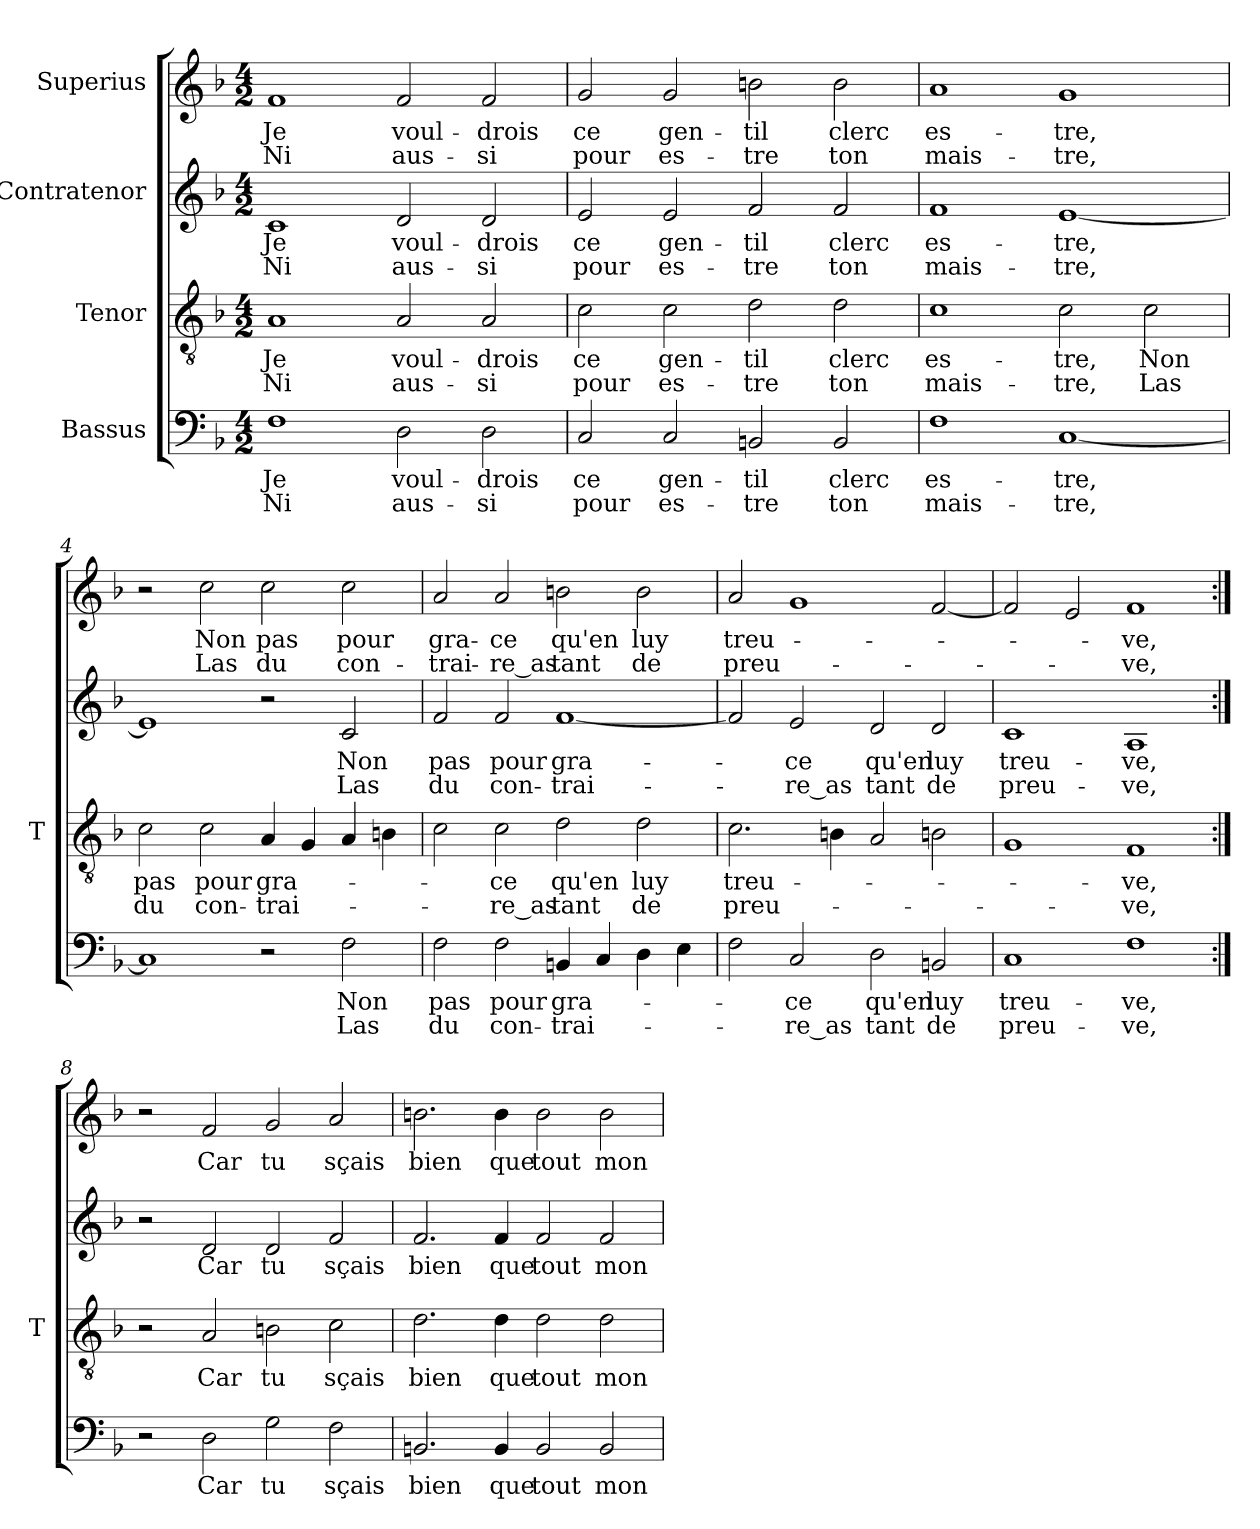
**kern	**text	**text	**kern	**text	**text	**kern	**text	**text	**kern	**text	**text
*part4	*part4	*part4	*part3	*part3	*part3	*part2	*part2	*part2	*part1	*part1	*part1
*staff4	*staff4	*staff4	*staff3	*staff3	*staff3	*staff2	*staff2	*staff2	*staff1	*staff1	*staff1
*I"Bassus	*	*	*I"Tenor	*	*	*I"Contratenor	*	*	*I"Superius	*	*
*	*	*	*I'T	*	*	*	*	*	*	*	*
*clefF4	*	*	*clefGv2	*	*	*clefG2	*	*	*clefG2	*	*
*k[b-]	*	*	*k[b-]	*	*	*k[b-]	*	*	*k[b-]	*	*
*M4/2	*	*	*M4/2	*	*	*M4/2	*	*	*M4/2	*	*
=1	=1	=1	=1	=1	=1	=1	=1	=1	=1	=1	=1
1F	-Je	-Ni	1A	-Je	-Ni	1c	-Je	-Ni	1f	-Je	-Ni
2D	voul-	aus-	2A	voul-	aus-	2d	voul-	aus-	2f	voul-	aus-
2D	-drois	-si	2A	-drois	-si	2d	-drois	-si	2f	-drois	-si
=2	=2	=2	=2	=2	=2	=2	=2	=2	=2	=2	=2
2C	-ce	-pour	2c	-ce	-pour	2e	-ce	-pour	2g	-ce	-pour
2C	gen-	es-	2c	gen-	es-	2e	gen-	es-	2g	gen-	es-
2BBn	-til	-tre	2d	-til	-tre	2f	-til	-tre	2bn	-til	-tre
2BB	-clerc	-ton	2d	-clerc	-ton	2f	-clerc	-ton	2b	-clerc	-ton
=3	=3	=3	=3	=3	=3	=3	=3	=3	=3	=3	=3
1F	es-	mais-	1c	es-	mais-	1f	es-	mais-	1a	es-	mais-
[1C	-tre,	-tre,	2c	-tre,	-tre,	[1e	-tre,	-tre,	1g	-tre,	-tre,
.	.	.	2c	-Non	-Las	.	.	.	.	.	.
=4	=4	=4	=4	=4	=4	=4	=4	=4	=4	=4	=4
1C]	.	.	2c	-pas	-du	1e]	.	.	2r	.	.
.	.	.	2c	-pour	con-	.	.	.	2cc	-Non	-Las
2r	.	.	4A	gra-	trai-	2r	.	.	2cc	-pas	-du
.	.	.	4G	.	.	.	.	.	.	.	.
2F	-Non	-Las	4A	.	.	2c	-Non	-Las	2cc	-pour	con-
.	.	.	4Bn	.	.	.	.	.	.	.	.
=5	=5	=5	=5	=5	=5	=5	=5	=5	=5	=5	=5
2F	-pas	-du	2c	.	.	2f	-pas	-du	2a	gra-	trai-
2F	-pour	con-	2c	-ce	-re_as	2f	-pour	con-	2a	-ce	-re_as
4BBn	gra-	trai-	2d	-qu'en	-tant	[1f	gra-	trai-	2bn	-qu'en	-tant
4C	.	.	.	.	.	.	.	.	.	.	.
4D	.	.	2d	-luy	-de	.	.	.	2b	-luy	-de
4E	.	.	.	.	.	.	.	.	.	.	.
=6	=6	=6	=6	=6	=6	=6	=6	=6	=6	=6	=6
2F	.	.	2.c	treu-	preu-	2f]	.	.	2a	treu-	preu-
2C	-ce	-re_as	.	.	.	2e	-ce	-re_as	1g	.	.
.	.	.	4Bn	.	.	.	.	.	.	.	.
2D	-qu'en	-tant	2A	.	.	2d	-qu'en	-tant	.	.	.
2BBn	-luy	-de	2Bn	.	.	2d	-luy	-de	[2f	.	.
=7	=7	=7	=7	=7	=7	=7	=7	=7	=7	=7	=7
1C	treu-	preu-	1G	.	.	1c	treu-	preu-	2f]	.	.
.	.	.	.	.	.	.	.	.	2e	.	.
1F	-ve,	-ve,	1F	-ve,	-ve,	1A	-ve,	-ve,	1f	-ve,	-ve,
=8:|!	=8:|!	=8:|!	=8:|!	=8:|!	=8:|!	=8:|!	=8:|!	=8:|!	=8:|!	=8:|!	=8:|!
2r	.	.	2r	.	.	2r	.	.	2r	.	.
2D	-Car	.	2A	-Car	.	2d	-Car	.	2f	-Car	.
2G	-tu	.	2Bn	-tu	.	2d	-tu	.	2g	-tu	.
2F	-sçais	.	2c	-sçais	.	2f	-sçais	.	2a	-sçais	.
=9	=9	=9	=9	=9	=9	=9	=9	=9	=9	=9	=9
2.BBn	-bien	.	2.d	-bien	.	2.f	-bien	.	2.bn	-bien	.
4BB	-que	.	4d	-que	.	4f	-que	.	4b	-que	.
2BB	-tout	.	2d	-tout	.	2f	-tout	.	2b	-tout	.
2BB	-mon	.	2d	-mon	.	2f	-mon	.	2b	-mon	.
=	=	=	=	=	=	=	=	=	=	=	=
*-	*-	*-	*-	*-	*-	*-	*-	*-	*-	*-	*-
